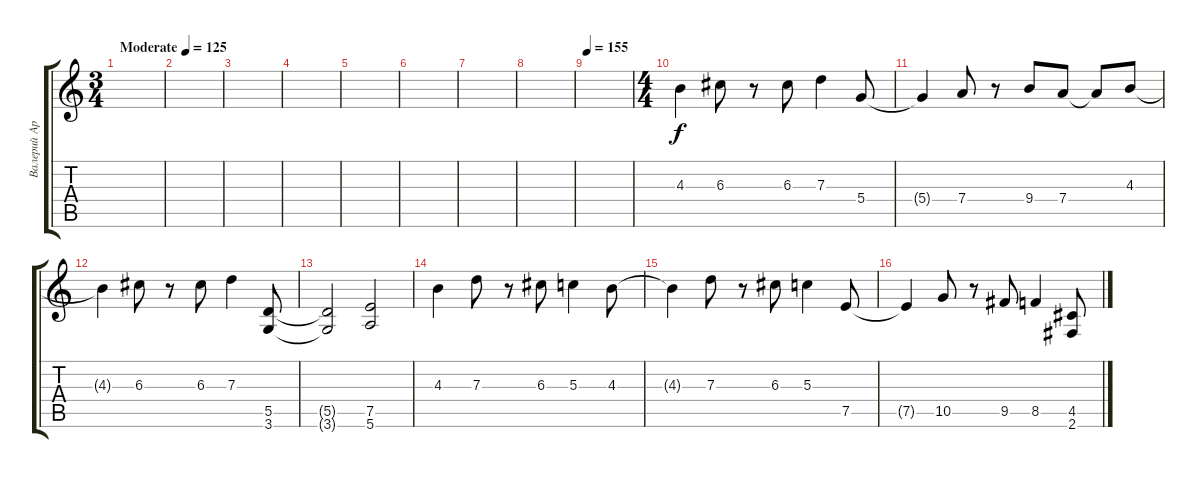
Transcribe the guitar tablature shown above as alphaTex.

\track ("Валерий Аркадин" "Валерий Ар") {instrument distortionguitar}
\staff {score tabs}
\tuning (E4 B3 G3 D3 A2 E2) {hide}
\ts (3 4)
\tempo (125 "Moderate")
\clef g2
\ks c
|
|
|
|
|
|
|
|
\tempo 155
|
\ts (4 4)
4.3.4 6.3.8 r.8 6.3.8 7.3.4 5.4.8 |
5.4{t}.4 7.4.8 r.8 9.4.8 7.4.8 7.4{t}.8 4.3.8 |
4.3{t}.4 6.3.8 r.8 6.3.8 7.3.4 (5.5 3.6).8 |
(5.5{t} 3.6{t}).2 (7.5 5.6).2 |
4.3.4 7.3.8 r.8 6.3.8 5.3.4 4.3.8 |
4.3{t}.4 7.3.8 r.8 6.3.8 5.3.4 7.5.8 |
7.5{t}.4 10.5.8 r.8 9.5.8 8.5.4 (4.5 2.6).8
